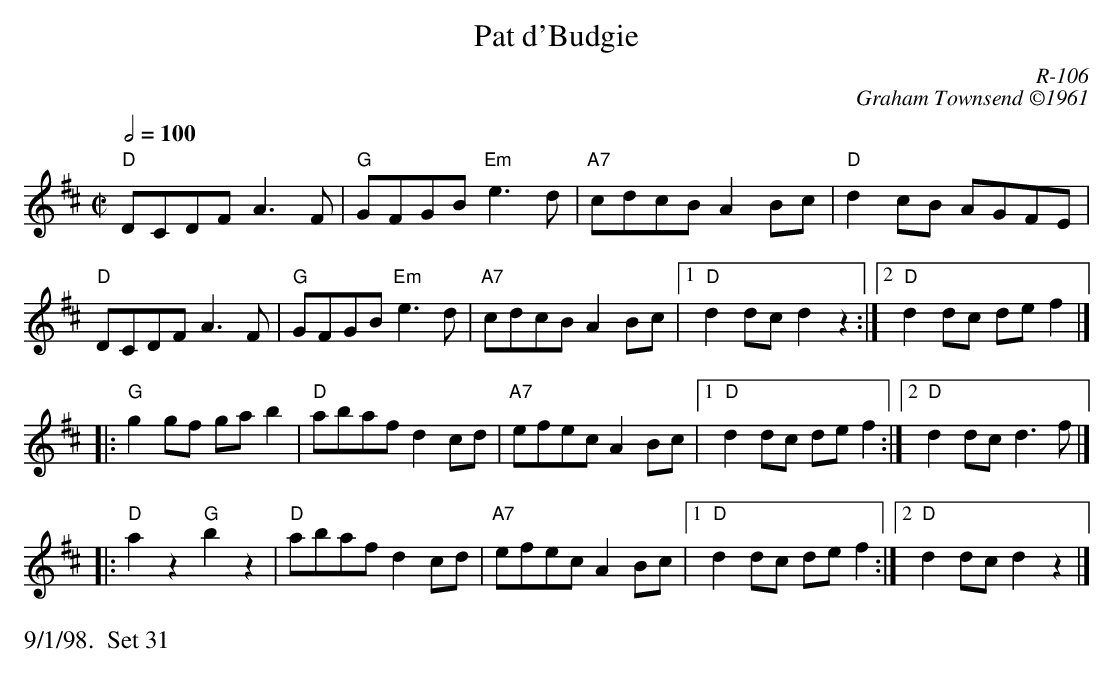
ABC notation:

X:1
T: Pat d'Budgie
C: R-106
C: Graham Townsend \2511961
M: C|
Q: 1/2=100
K: D
"D"DCDF A3 F| "G"GFGB "Em"e3 d| "A7"cdcB A2 Bc| "D"d2 cB AGFE|
"D"DCDF A3 F| "G"GFGB "Em"e3 d| "A7"cdcB A2 Bc|1 "D"d2 dc d2 z2 :|2 "D"d2 dc de f2 |]
|:\
"G"g2 gf ga b2| "D"abaf d2 cd| "A7"efec A2 Bc|1 "D"d2 dc de f2 :|2 "D"d2 dc d3 f|]
|:\
"D"a2 z2 "G"b2 z2| "D"abaf d2 cd| "A7"efec A2 Bc|1 "D"d2 dc de f2 :|2 "D"d2 dc d2 z2|]
